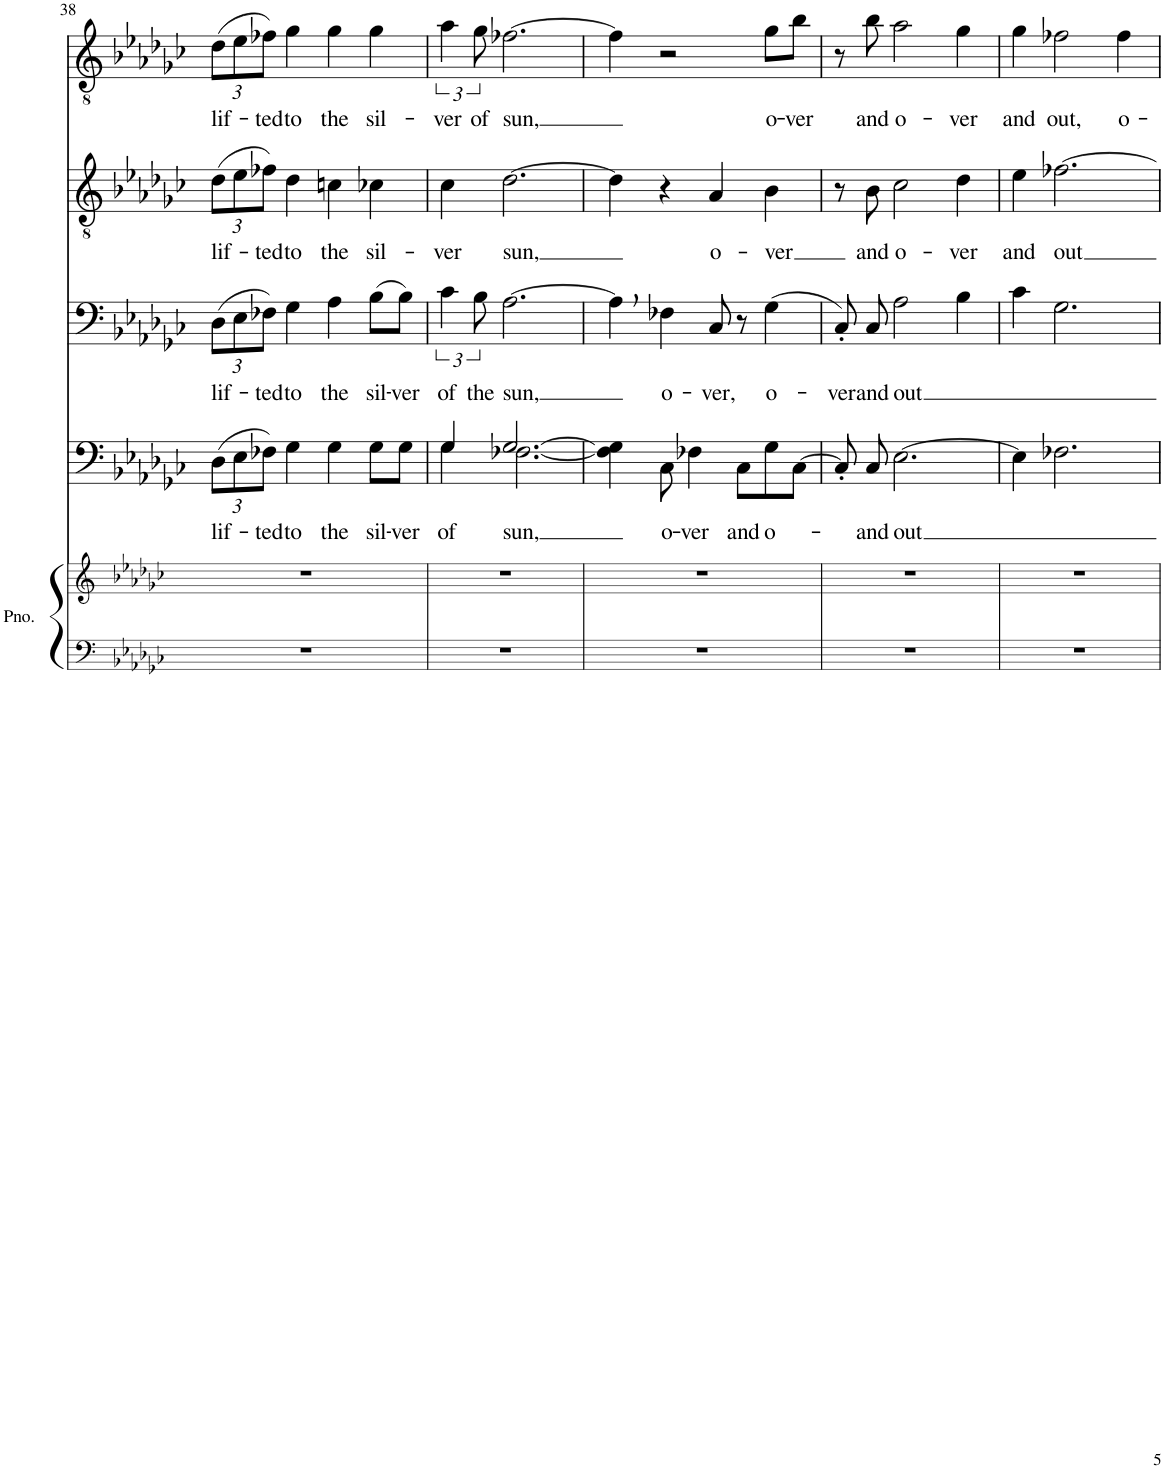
**kern	**kern	**kern	**text	**kern	**text	**kern	**text	**kern	**text
*part5	*part5	*part4	*part4	*part3	*part3	*part2	*part2	*part1	*part1
*staff6	*staff5	*staff4	*staff4	*staff3	*staff3	*staff2	*staff2	*staff1	*staff1
*I"Piano	*	*I"Bass II	*	*I"Bass I	*	*I"Tenor II	*	*I"Tenor I	*
*I'Pno.	*	*	*	*	*	*	*	*	*
!!LO:PB:g=z
*clefF4	*clefG2	*clefF4	*	*clefF4	*	*clefGv2	*	*clefGv2	*
*k[b-e-a-d-g-c-]	*k[b-e-a-d-g-c-]	*k[b-e-a-d-g-c-]	*	*k[b-e-a-d-g-c-]	*	*k[b-e-a-d-g-c-]	*	*k[b-e-a-d-g-c-]	*
*M4/4	*M4/4	*M4/4	*	*M4/4	*	*M4/4	*	*M4/4	*
*	*	*Xbrackettup	*	*	*	*	*	*	*
=38	=38	=38	=38	=38	=38	=38	=38	=38	=38
!	!	!	!LO:LY:b	!	!	!	!	!	!
*	*	*	*	*Xbrackettup	*	*	*	*	*
!	!	!	!	!	!LO:LY:b	!	!	!	!
*	*	*	*	*	*	*Xbrackettup	*	*	*
!	!	!	!	!	!	!	!LO:LY:b	!	!
*	*	*	*	*	*	*	*	*Xbrackettup	*
!	!	!	!	!	!	!	!	!	!LO:LY:b
1r	1r	(12D-\L	lif-	(12D-\L	lif-	(12d-\L	lif-	(12d-\L	lif-
.	.	12E-\	.	12E-\	.	12e-\	.	12e-\	.
!	!	!	!LO:LY:b	!	!LO:LY:b	!	!LO:LY:b	!	!LO:LY:b
.	.	12F-X\J)	-ted	12F-X\J)	-ted	12f-X\J)	-ted	12f-X\J)	-ted
!	!	!	!LO:LY:b	!	!LO:LY:b	!	!LO:LY:b	!	!LO:LY:b
.	.	4G-\	to	4G-\	to	4d-\	to	4g-\	to
!	!	!	!LO:LY:b	!	!LO:LY:b	!	!LO:LY:b	!	!LO:LY:b
.	.	4G-\	the	4A-\	the	4cn\	the	4g-\	the
!	!	!	!LO:LY:b	!	!LO:LY:b	!	!LO:LY:b	!	!LO:LY:b
.	.	8G-\L	sil-	(8B-\L	sil-	4c-X\	sil-	4g-\	sil-
!	!	!	!LO:LY:b	!	!LO:LY:b	!	!	!	!
.	.	8G-\J	-ver	8B-\J)	-ver	.	.	.	.
=39	=39	=39	=39	=39	=39	=39	=39	=39	=39
!	!	!	!LO:LY:b	!	!	!	!	!	!
*	*	*^	*	*	*	*	*	*	*
*	*	*	*	*	*brackettup	*	*	*	*	*
!	!	!	!	!	!	!LO:LY:b	!	!LO:LY:b	!	!
*	*	*	*	*	*	*	*	*	*brackettup	*
!	!	!	!	!	!	!	!	!	!	!LO:LY:b
1r	1r	4G-\	4G-/	of	6c-\	of	4c-\	-ver	6a-\	-ver
!	!	!	!	!	!	!LO:LY:b	!	!	!	!LO:LY:b
.	.	.	.	.	12B-\	the	.	.	12g-\	of
!	!	!	!	!LO:LY:b	!	!LO:LY:b	!	!LO:LY:b	!	!LO:LY:b
.	.	[2.F-X\	[2.G-/	sun,	[2.A-\	sun,	[2.d-\	sun,	[2.f-X\	sun,
*	*	*v	*v	*	*	*	*	*	*	*
=40	=40	=40	=40	=40	=40	=40	=40	=40	=40
1r	1r	4F-\] 4G-\]	.	4A-,\]	.	4d-\]	.	4f-\]	.
!	!	!	!LO:LY:b	!	!LO:LY:b	!	!	!	!
.	.	8C-\	o-	4F-X\	o-	4r	.	2r	.
!	!	!	!LO:LY:b	!	!	!	!	!	!
.	.	4F-X\	-ver	.	.	.	.	.	.
!	!	!	!	!	!LO:LY:b	!	!LO:LY:b	!	!
.	.	.	.	8C-/	-ver,	4A-/	o-	.	.
!	!	!	!LO:LY:b	!	!	!	!	!	!
.	.	8C-\L	and	8r	.	.	.	.	.
!	!	!	!LO:LY:b	!	!LO:LY:b	!	!LO:LY:b	!	!LO:LY:b
.	.	8G-\	o-	(4G-\	o-	4B-\	-ver	8g-\L	o-
!	!	!	!	!	!	!	!	!	!LO:LY:b
.	.	[8C-\J	.	.	.	.	.	8b-\J	-ver
=41	=41	=41	=41	=41	=41	=41	=41	=41	=41
!	!	!	!	!	!LO:LY:b	!	!	!	!
1r	1r	8C-'/]	.	8C-'/)	-ver	8r	.	8r	.
!	!	!	!LO:LY:b	!	!LO:LY:b	!	!LO:LY:b	!	!LO:LY:b
.	.	8C-/	and	8C-/	and	8B-\	and	8b-\	and
!	!	!	!LO:LY:b	!	!LO:LY:b	!	!LO:LY:b	!	!LO:LY:b
.	.	[2.E-\	out	2A-\	out	2c-\	o-	2a-\	o-
!	!	!	!	!	!	!	!LO:LY:b	!	!LO:LY:b
.	.	.	.	4B-\	.	4d-\	-ver	4g-\	-ver
=42	=42	=42	=42	=42	=42	=42	=42	=42	=42
!	!	!	!	!	!	!	!LO:LY:b	!	!LO:LY:b
1r	1r	4E-\]	.	4c-\	.	4e-\	and	4g-\	and
!	!	!	!	!	!	!	!LO:LY:b	!	!LO:LY:b
.	.	2.F-X\	.	2.G-\	.	[2.f-X\	out	2f-X\	out,
!	!	!	!	!	!	!	!	!	!LO:LY:b
.	.	.	.	.	.	.	.	4f-\	o-
=	=	=	=	=	=	=	=	=	=
*-	*-	*-	*-	*-	*-	*-	*-	*-	*-
